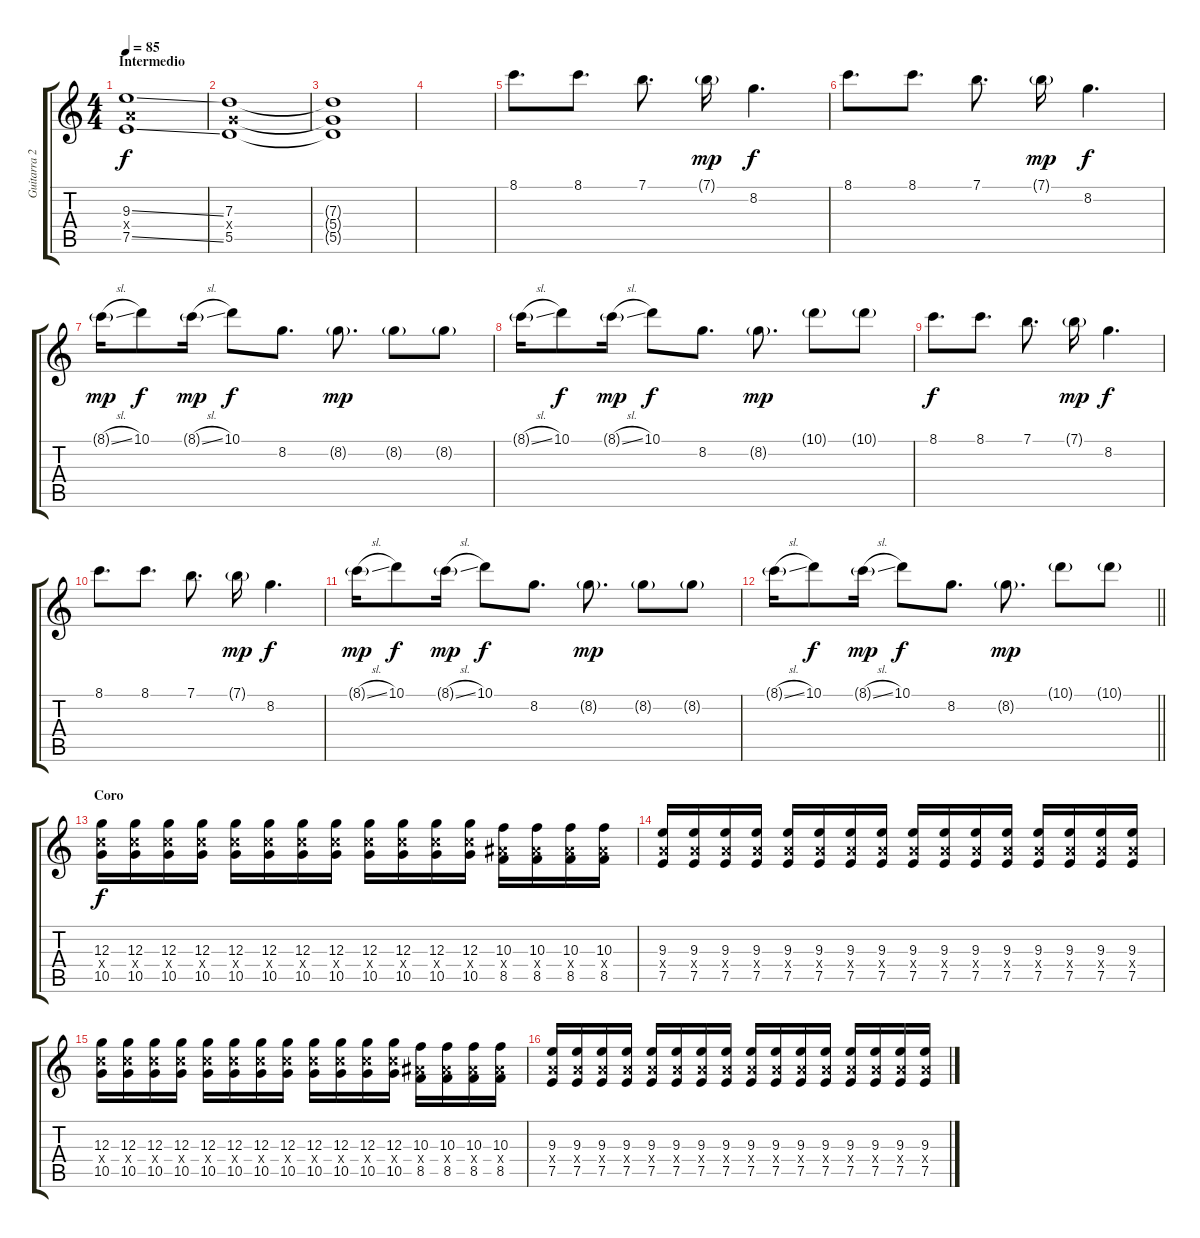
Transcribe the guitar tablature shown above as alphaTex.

\track ("Guitarra 2" "Guitarra 2") {instrument distortionguitar}
\staff {score tabs}
\tuning (E4 B3 G3 D3 A2 E2) {hide}
\ts (4 4)
\section ("" "Intermedio")
\tempo 85
\clef g2
\ks c
(9.3{ss} 7.4{x} 7.5{ss}).1{dy f} |
(7.3 5.4{x} 5.5).1{volume 4} |
(7.3{t} 5.4{t} 5.5{t}).1 |
|
8.1.8{d volume 9 balance 13 instrument electricguitarjazz} 8.1.8{d} 7.1.8{d} 7.1{g}.16{dy mp} 8.2.4{d dy f} |
8.1.8{d} 8.1.8{d} 7.1.8{d} 7.1{g}.16{dy mp} 8.2.4{d dy f} |
8.1{sl g}.16{dy mp} 10.1.8{dy f} 8.1{sl g}.16{dy mp} 10.1.8{dy f} 8.2.8{d} 8.2{g}.8{d dy mp} 8.2{g}.8 8.2{g}.8 |
8.1{sl g}.16 10.1.8{dy f} 8.1{sl g}.16{dy mp} 10.1.8{dy f} 8.2.8{d} 8.2{g}.8{d dy mp} 10.1{g}.8 10.1{g}.8 |
8.1.8{d dy f} 8.1.8{d} 7.1.8{d} 7.1{g}.16{dy mp} 8.2.4{d dy f} |
8.1.8{d} 8.1.8{d} 7.1.8{d} 7.1{g}.16{dy mp} 8.2.4{d dy f} |
8.1{sl g}.16{dy mp} 10.1.8{dy f} 8.1{sl g}.16{dy mp} 10.1.8{dy f} 8.2.8{d} 8.2{g}.8{d dy mp} 8.2{g}.8 8.2{g}.8 |
\barLineRight lightlight
8.1{sl g}.16 10.1.8{dy f} 8.1{sl g}.16{dy mp} 10.1.8{dy f} 8.2.8{d} 8.2{g}.8{d dy mp} 10.1{g}.8 10.1{g}.8 |
\section ("" "Coro")
(12.3 10.4{x} 10.5).16{dy f volume 7 instrument distortionguitar} (12.3 10.4{x} 10.5).16 (12.3 10.4{x} 10.5).16 (12.3 10.4{x} 10.5).16 (12.3 10.4{x} 10.5).16 (12.3 10.4{x} 10.5).16 (12.3 10.4{x} 10.5).16 (12.3 10.4{x} 10.5).16 (12.3 10.4{x} 10.5).16 (12.3 10.4{x} 10.5).16 (12.3 10.4{x} 10.5).16 (12.3 10.4{x} 10.5).16 (10.3 8.4{x} 8.5).16 (10.3 8.4{x} 8.5).16 (10.3 8.4{x} 8.5).16 (10.3 8.4{x} 8.5).16 |
(9.3 7.4{x} 7.5).16 (9.3 7.4{x} 7.5).16 (9.3 7.4{x} 7.5).16 (9.3 7.4{x} 7.5).16 (9.3 7.4{x} 7.5).16 (9.3 7.4{x} 7.5).16 (9.3 7.4{x} 7.5).16 (9.3 7.4{x} 7.5).16 (9.3 7.4{x} 7.5).16 (9.3 7.4{x} 7.5).16 (9.3 7.4{x} 7.5).16 (9.3 7.4{x} 7.5).16 (9.3 7.4{x} 7.5).16 (9.3 7.4{x} 7.5).16 (9.3 7.4{x} 7.5).16 (9.3 7.4{x} 7.5).16 |
(12.3 10.4{x} 10.5).16 (12.3 10.4{x} 10.5).16 (12.3 10.4{x} 10.5).16 (12.3 10.4{x} 10.5).16 (12.3 10.4{x} 10.5).16 (12.3 10.4{x} 10.5).16 (12.3 10.4{x} 10.5).16 (12.3 10.4{x} 10.5).16 (12.3 10.4{x} 10.5).16 (12.3 10.4{x} 10.5).16 (12.3 10.4{x} 10.5).16 (12.3 10.4{x} 10.5).16 (10.3 8.4{x} 8.5).16 (10.3 8.4{x} 8.5).16 (10.3 8.4{x} 8.5).16 (10.3 8.4{x} 8.5).16 |
(9.3 7.4{x} 7.5).16 (9.3 7.4{x} 7.5).16 (9.3 7.4{x} 7.5).16 (9.3 7.4{x} 7.5).16 (9.3 7.4{x} 7.5).16 (9.3 7.4{x} 7.5).16 (9.3 7.4{x} 7.5).16 (9.3 7.4{x} 7.5).16 (9.3 7.4{x} 7.5).16 (9.3 7.4{x} 7.5).16 (9.3 7.4{x} 7.5).16 (9.3 7.4{x} 7.5).16 (9.3 7.4{x} 7.5).16 (9.3 7.4{x} 7.5).16 (9.3 7.4{x} 7.5).16 (9.3 7.4{x} 7.5).16
